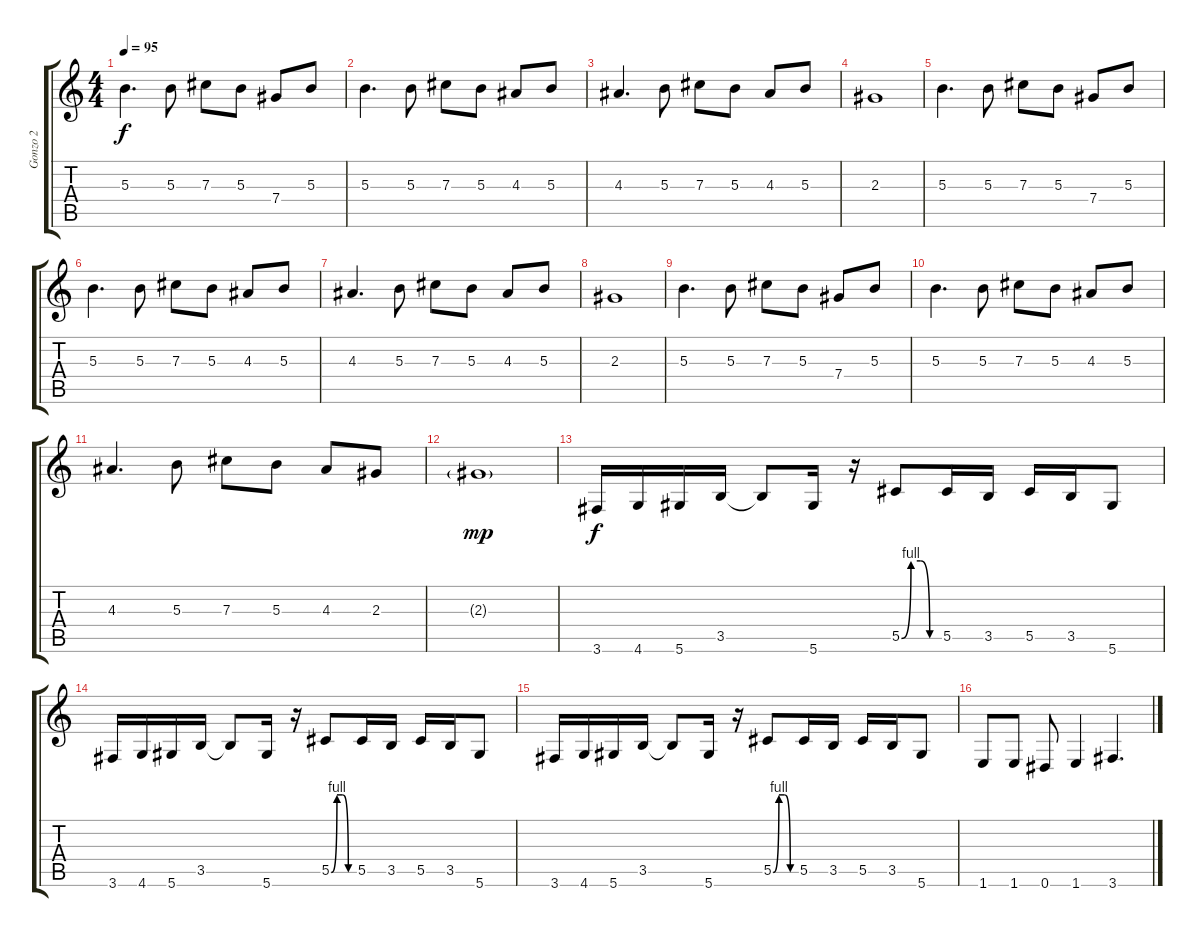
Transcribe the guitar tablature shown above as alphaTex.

\track ("Gonzo 2" "Gonzo 2") {instrument electricguitarclean}
\staff {score tabs}
\tuning (Eb4 Bb3 Gb3 Db3 Ab2 Eb2) {hide}
\ts (4 4)
\tempo 95
\clef g2
\ks c
5.3.4{d dy f} 5.3.8 7.3.8 5.3.8 7.4.8 5.3.8 |
5.3.4{d} 5.3.8 7.3.8 5.3.8 4.3.8 5.3.8 |
4.3.4{d} 5.3.8 7.3.8 5.3.8 4.3.8 5.3.8 |
2.3.1 |
5.3.4{d} 5.3.8 7.3.8 5.3.8 7.4.8 5.3.8 |
5.3.4{d} 5.3.8 7.3.8 5.3.8 4.3.8 5.3.8 |
4.3.4{d} 5.3.8 7.3.8 5.3.8 4.3.8 5.3.8 |
2.3.1 |
5.3.4{d} 5.3.8 7.3.8 5.3.8 7.4.8 5.3.8 |
5.3.4{d} 5.3.8 7.3.8 5.3.8 4.3.8 5.3.8 |
4.3.4{d} 5.3.8 7.3.8 5.3.8 4.3.8 2.3.8 |
2.3{g}.1{dy mp} |
3.6.16{dy f volume 16} 4.6.16 5.6.16 3.5.16 3.5{t}.8 5.6.16 r.16 5.5{be (custom 0 0 15 4 30 4 45 0 60 0)}.8 5.5.16 3.5.16 5.5.16 3.5.16 5.6.8 |
3.6.16 4.6.16 5.6.16 3.5.16 3.5{t}.8 5.6.16 r.16 5.5{be (custom 0 0 15 4 30 4 45 0 60 0)}.8 5.5.16 3.5.16 5.5.16 3.5.16 5.6.8 |
3.6.16 4.6.16 5.6.16 3.5.16 3.5{t}.8 5.6.16 r.16 5.5{be (custom 0 0 15 4 30 4 45 0 60 0)}.8 5.5.16 3.5.16 5.5.16 3.5.16 5.6.8 |
1.6.8 1.6.8 0.6.8 1.6.4 3.6.4{d}
